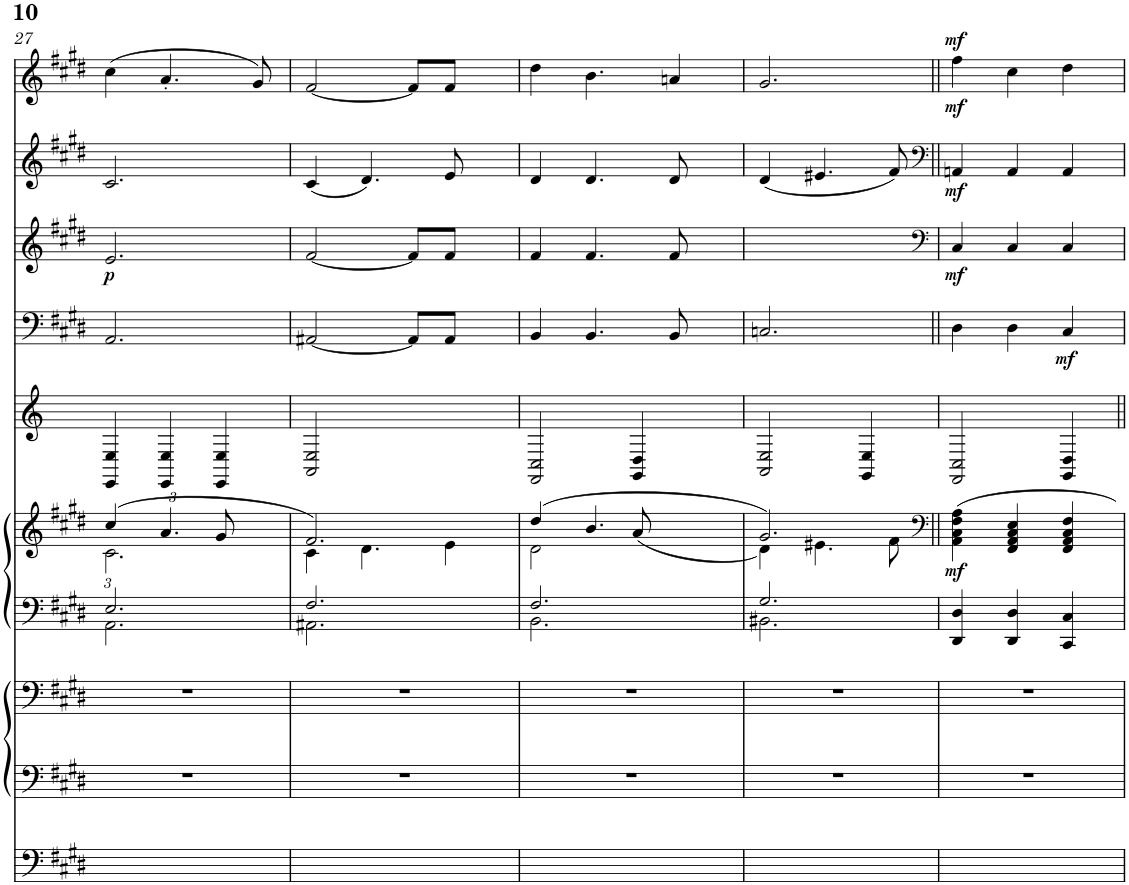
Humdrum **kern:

**kern	**kern	**kern	**kern	**kern	**dynam	**kern	**kern	**dynam	**kern	**dynam	**kern	**dynam	**kern	**dynam
*part8	*part7	*part7	*part6	*part6	*part6	*part5	*part4	*part4	*part3	*part3	*part2	*part2	*part1	*part1
*staff10	*staff9	*staff8	*staff7	*staff6	*staff6/7	*staff5	*staff4	*staff4	*staff3	*staff3	*staff2	*staff2	*staff1	*staff1
*I"Voice	*I"Piano	*	*I"Piano	*	*	*I"Voice	*I"Voice	*	*I"Voice	*	*I"Voice	*	*I"Voice	*
*I'V	*I'Pno	*	*I'Pno	*	*	*I'V	*I'V	*	*I'V	*	*I'V	*	*I'V	*
!!LO:PB:g=z
*clefF4	*clefF4	*clefF4	*clefF4	*clefG2	*	*clefG2	*clefF4	*	*clefG2	*	*clefG2	*	*clefG2	*
*k[f#c#g#d#]	*k[f#c#g#d#]	*k[f#c#g#d#]	*k[f#c#g#d#]	*k[f#c#g#d#]	*	*k[]	*k[f#c#g#d#]	*	*k[f#c#g#d#]	*	*k[f#c#g#d#]	*	*k[f#c#g#d#]	*
*M3/4	*	*	*M3/4	*M3/4	*	*	*M3/4	*	*M3/4	*	*M3/4	*	*M3/4	*
=27	=27	=27	=27	=27	=27	=27	=27	=27	=27	=27	=27	=27	=27	=27
*	*	*	*^	*^	*	*	*	*	*	*	*	*	*	*
!	!	!	!	!	!	!	!	!	!	!	!	!LO:DY:b	!	!	!	!
2.ryy	2.r	1r	2.E/	2.AA\	(>4cc#/	3.c#\	.	4EE/ 4E/	2.AA/	.	2.e/	p	2.c#/	.	(>4cc#\	.
.	.	.	.	.	6.a/	.	.	4EE/ 4E/	.	.	.	.	.	.	4.a'/	.
.	.	.	.	.	8g#/	4ryy	.	4EE/ 4E/	.	.	.	.	.	.	.	.
.	.	.	.	.	8ryy	.	.	.	.	.	.	.	.	.	8g#/)	.
4ryy	4ryy	.	4ryy	4ryy	4ryy	4ryy	.	4ryy	4ryy	.	4ryy	.	4ryy	.	4ryy	.
=28	=28	=28	=28	=28	=28	=28	=28	=28	=28	=28	=28	=28	=28	=28	=28	=28
2.ryy	2..r	1r	2.F#/	2.AA#X\	2.f#/)	4c#\	.	2AA/ 2E/	[<2AA#X/	.	[<2f#/	.	(<4c#/	.	[<2f#/	.
.	.	.	.	.	.	4.d#\	.	.	.	.	.	.	4.d#/)	.	.	.
.	.	.	.	.	.	.	.	4.ryy	8AA#/L]	.	8f#/L]	.	.	.	8f#/L]	.
.	.	.	.	.	.	[8e\	.	.	8AA#/J	.	8f#/J	.	8e/	.	8f#/J	.
4ryy	.	.	8ryy	8ryy	8ryy	8ryy	.	.	8ryy	.	8ryy	.	8ryy	.	8ryy	.
.	8ryy	.	8ryy	8ryy	8ryy	8ryy	.	8ryy	8ryy	.	8ryy	.	8ryy	.	8ryy	.
=29	=29	=29	=29	=29	=29	=29	=29	=29	=29	=29	=29	=29	=29	=29	=29	=29
2.ryy	2..r	1r	2.F#/	2.BB\	(>4dd#/	2d#\	.	2FF/ 2C/	4BB/	.	4f#/	.	4d#/	.	4dd#\	.
.	.	.	.	.	4.b/	.	.	.	4.BB/	.	4.f#/	.	4.d#/	.	4.b\	.
.	.	.	.	.	.	8e\]	.	4GG/ 4D/	.	.	.	.	.	.	.	.
.	.	.	.	.	8ryy	(<8a/	.	.	8BB/	.	8f#/	.	8d#/	.	[8an/	.
4ryy	.	.	8ryy	8ryy	4ryy	4ryy	.	8ryy	8ryy	.	8ryy	.	8ryy	.	4ryy	.
.	8ryy	.	8ryy	8ryy	.	.	.	8ryy	8ryy	.	8ryy	.	8ryy	.	.	.
=30	=30	=30	=30	=30	=30	=30	=30	=30	=30	=30	=30	=30	=30	=30	=30	=30
2.ryy	2.r	1r	2.G#/	2.BB#X\	2.g#/)	4d#\)	.	2AA/ 2E/	2.Cn/	.	2.ryy	.	(<4d#/	.	2.g#/	.
.	.	.	.	.	.	4.e#X\	.	.	.	.	.	.	4.e#X/	.	.	.
.	.	.	.	.	.	.	.	4GG/ 4E/	.	.	.	.	.	.	.	.
.	.	.	.	.	.	8f#\	.	.	.	.	.	.	8f#/)	.	.	.
4ryy	4ryy	.	4ryy	4ryy	8ryy	8ryy	.	4ryy	4ryy	.	4ryy	.	4ryy	.	8a/]	.
.	.	.	.	.	8ryy	8ryy	.	.	.	.	.	.	.	.	8ryy	.
*	*	*	*v	*v	*	*	*	*	*	*	*	*	*	*	*	*
*	*	*	*	*v	*v	*	*	*	*	*	*	*	*	*	*
=31||	=31||	=31||	=31||	=31||	=31||	=31||	=31||	=31||	=31||	=31||	=31||	=31||	=31||	=31||
*	*	*	*	*clefF4	*	*	*	*	*clefF4	*	*clefF4	*	*	*
*	*	*	*	*^	*	*	*	*	*	*	*	*	*	*
!	!	!	!	!	!	!LO:DY:b	!	!	!	!	!LO:DY:b	!	!LO:DY:b	!	!LO:DY:a
!	!	!	!	!	!	!	!	!	!	!	!	!	!	!	!LO:DY:n=1:b
*	*	*	*	*v	*v	*	*	*	*	*	*	*	*	*	*
2.ryy	2.r	1r	4DD#/ 4D#/	4AA\ 4C#\ 4F#\ 4A\	mf	2FF/ 2C/	4D#\	.	4C#/	mf	4AAn/	mf	4ff#\	mf mf
.	.	.	4DD#/ 4D#/	4FF#/ 4AA/ 4C#/ 4E/	.	.	4D#\	.	4C#/	.	4AA/	.	4cc#\	.
!	!	!	!	!	!	!	!	!LO:DY:b	!	!	!	!	!	!
.	.	.	4CC#/ 4C#/	4FF#/ 4AA/ 4C#/ 4F#/	.	4GG/ 4D/	4C#/	mf	4C#/	.	4AA/	.	4dd#\	.
4ryy	4ryy	.	4ryy	4ryy	.	4ryy	4ryy	.	4ryy	.	4ryy	.	4ryy	.
=	=	=	=	=	=	=	=	=	=	=	=	=	=	=
*-	*-	*-	*-	*-	*-	*-	*-	*-	*-	*-	*-	*-	*-	*-
